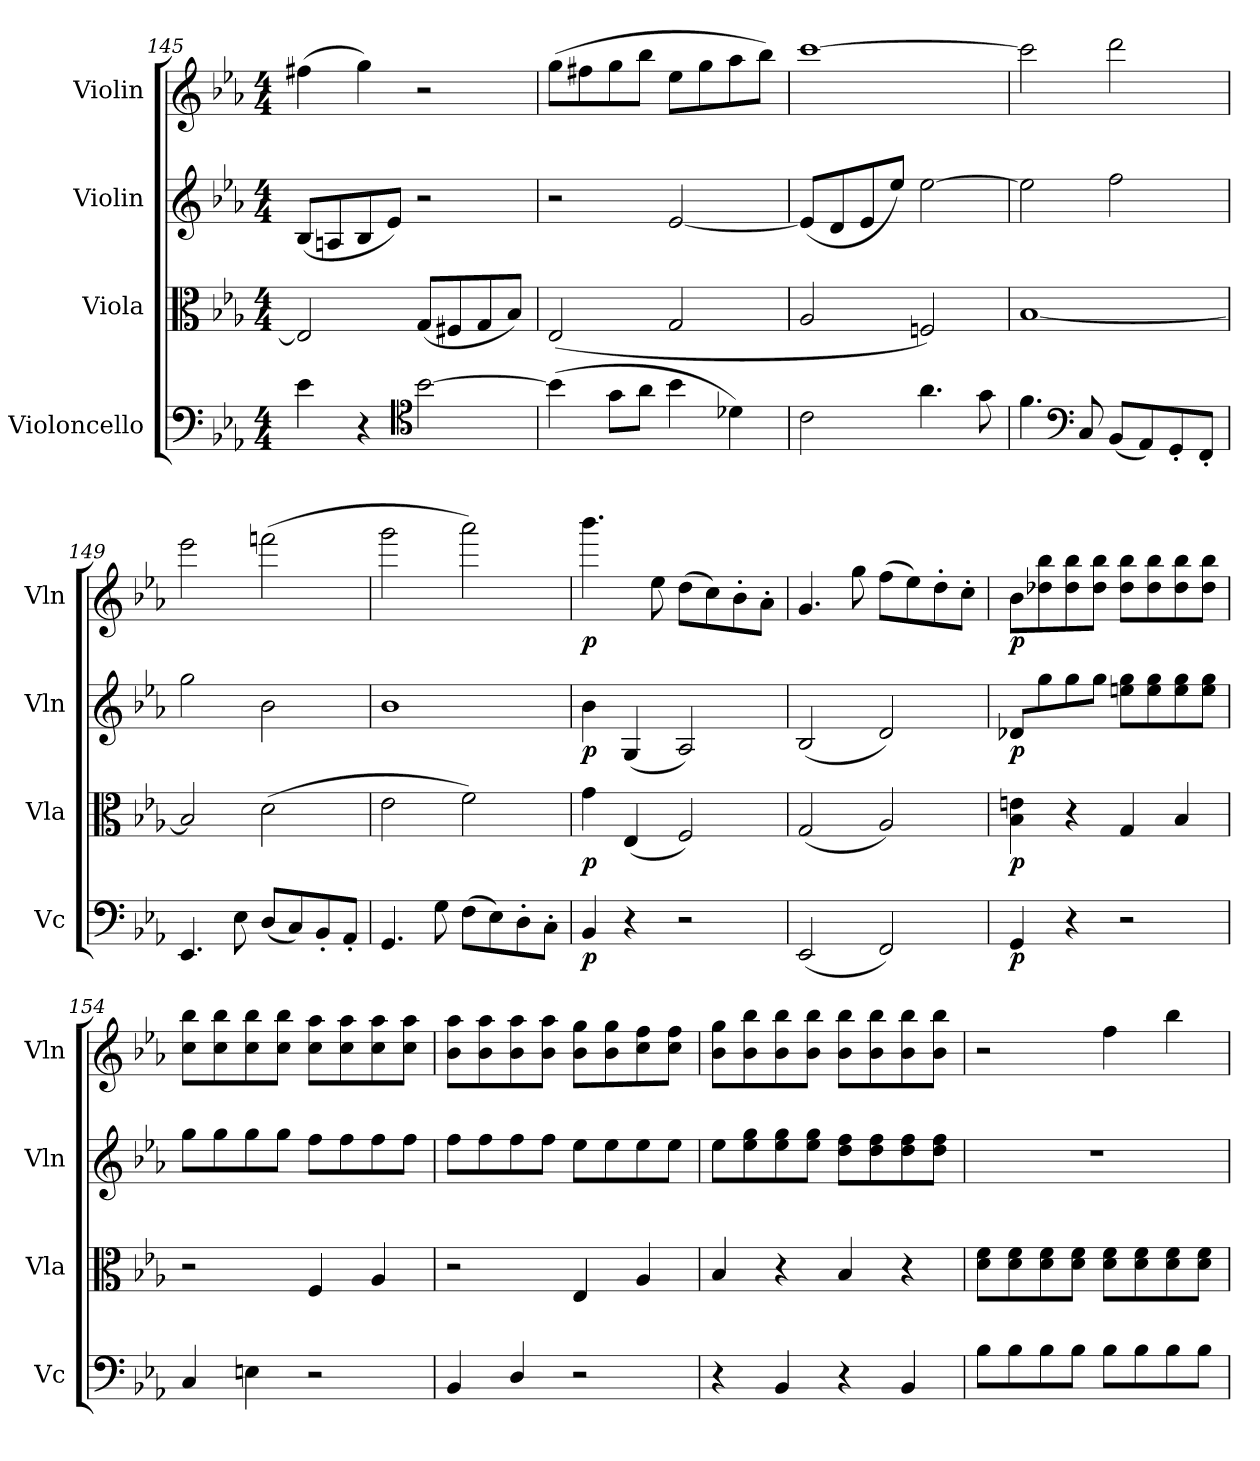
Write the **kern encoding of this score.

**kern	**dynam	**kern	**dynam	**kern	**dynam	**kern	**dynam
*part4	*part4	*part3	*part3	*part2	*part2	*part1	*part1
*staff4	*staff4	*staff3	*staff3	*staff2	*staff2	*staff1	*staff1
*I"Violoncello	*	*I"Viola	*	*I"Violin	*	*I"Violin	*
*I'Vc	*	*I'Vla	*	*I'Vln	*	*I'Vln	*
*clefF4	*	*clefC3	*	*clefG2	*	*clefG2	*
*k[b-e-a-]	*	*k[b-e-a-]	*	*k[b-e-a-]	*	*k[b-e-a-]	*
*E-:	*	*E-:	*	*E-:	*	*E-:	*
*M4/4	*	*M4/4	*	*M4/4	*	*M4/4	*
=145	=145	=145	=145	=145	=145	=145	=145
4e-\	.	2E-/]	.	(8B-/L	.	(4ff#X\	.
.	.	.	.	8An/	.	.	.
4r	.	.	.	8B-/	.	4gg\)	.
.	.	.	.	8e-/J)	.	.	.
*clefC4	*	*	*	*	*	*	*
[2b-\	.	(8G/L	.	2r	.	2r	.
.	.	8F#X/	.	.	.	.	.
.	.	8G/	.	.	.	.	.
.	.	8B-/J)	.	.	.	.	.
=146	=146	=146	=146	=146	=146	=146	=146
(4b-\]	.	(2E-/	.	2r	.	(8gg\L	.
.	.	.	.	.	.	8ff#X\	.
8g\L	.	.	.	.	.	8gg\	.
8a-\J	.	.	.	.	.	8bb-\J	.
4b-\	.	2G/	.	[2e-/	.	8ee-\L	.
.	.	.	.	.	.	8gg\	.
4d-X\)	.	.	.	.	.	8aa-\	.
.	.	.	.	.	.	8bb-\J)	.
=147	=147	=147	=147	=147	=147	=147	=147
2c\	.	2A-/	.	(8e-/L]	.	[1ccc	.
.	.	.	.	8d/	.	.	.
.	.	.	.	8e-/	.	.	.
.	.	.	.	8ee-/J)	.	.	.
4.a-\	.	2Fn/)	.	[2ee-\	.	.	.
8g\	.	.	.	.	.	.	.
=148	=148	=148	=148	=148	=148	=148	=148
4.f\	.	[1B-	.	2ee-\]	.	2ccc\]	.
*clefF4	*	*	*	*	*	*	*
8C/	.	.	.	.	.	.	.
(8BB-/L	.	.	.	2ff\	.	2ddd\	.
8AA-/)	.	.	.	.	.	.	.
8GG'/	.	.	.	.	.	.	.
8FF'/J	.	.	.	.	.	.	.
=149	=149	=149	=149	=149	=149	=149	=149
4.EE-/	.	2B-/]	.	2gg\	.	2eee-\	.
8E-\	.	.	.	.	.	.	.
(8D/L	.	(2d\	.	2b-\	.	(2fffn\	.
8C/)	.	.	.	.	.	.	.
8BB-'/	.	.	.	.	.	.	.
8AA-'/J	.	.	.	.	.	.	.
=150	=150	=150	=150	=150	=150	=150	=150
4.GG/	.	2e-\	.	1b-	.	2ggg\	.
8G\	.	.	.	.	.	.	.
(8F\L	.	2f\)	.	.	.	2aaa-\)	.
8E-\)	.	.	.	.	.	.	.
8D'\	.	.	.	.	.	.	.
8C'\J	.	.	.	.	.	.	.
=151	=151	=151	=151	=151	=151	=151	=151
4BB-/	p	4g\	p	4b-\	p	4.bbb-\	p
4r	.	(4E-/	.	(4G/	.	.	.
.	.	.	.	.	.	8ee-\	.
2r	.	2F/)	.	2A-/)	.	(8dd\L	.
.	.	.	.	.	.	8cc\)	.
.	.	.	.	.	.	8b-'\	.
.	.	.	.	.	.	8a-'\J	.
=152	=152	=152	=152	=152	=152	=152	=152
(2EE-/	.	(2G/	.	(2B-/	.	4.g/	.
.	.	.	.	.	.	8gg\	.
2FF/)	.	2A-/)	.	2d/)	.	(8ff\L	.
.	.	.	.	.	.	8ee-\)	.
.	.	.	.	.	.	8dd'\	.
.	.	.	.	.	.	8cc'\J	.
=153	=153	=153	=153	=153	=153	=153	=153
4GG/	p	4B-\ 4en\	p	8d-X/L	p	8b-\L	p
.	.	.	.	8gg\	.	8dd-X\ 8bb-\	.
4r	.	4r	.	8gg\	.	8dd-\ 8bb-\	.
.	.	.	.	8gg\J	.	8dd-\ 8bb-\J	.
2r	.	4G/	.	8een\ 8gg\L	.	8dd-\ 8bb-\L	.
.	.	.	.	8ee\ 8gg\	.	8dd-\ 8bb-\	.
.	.	4B-/	.	8ee\ 8gg\	.	8dd-\ 8bb-\	.
.	.	.	.	8ee\ 8gg\J	.	8dd-\ 8bb-\J	.
=154	=154	=154	=154	=154	=154	=154	=154
4C/	.	2r	.	8gg\L	.	8cc\ 8bb-\L	.
.	.	.	.	8gg\	.	8cc\ 8bb-\	.
4En\	.	.	.	8gg\	.	8cc\ 8bb-\	.
.	.	.	.	8gg\J	.	8cc\ 8bb-\J	.
2r	.	4F/	.	8ff\L	.	8cc\ 8aa-\L	.
.	.	.	.	8ff\	.	8cc\ 8aa-\	.
.	.	4A-/	.	8ff\	.	8cc\ 8aa-\	.
.	.	.	.	8ff\J	.	8cc\ 8aa-\J	.
=155	=155	=155	=155	=155	=155	=155	=155
4BB-/	.	2r	.	8ff\L	.	8b-\ 8aa-\L	.
.	.	.	.	8ff\	.	8b-\ 8aa-\	.
4D/	.	.	.	8ff\	.	8b-\ 8aa-\	.
.	.	.	.	8ff\J	.	8b-\ 8aa-\J	.
2r	.	4E-/	.	8ee-\L	.	8b-\ 8gg\L	.
.	.	.	.	8ee-\	.	8b-\ 8gg\	.
.	.	4A-/	.	8ee-\	.	8cc\ 8ff\	.
.	.	.	.	8ee-\J	.	8cc\ 8ff\J	.
=156	=156	=156	=156	=156	=156	=156	=156
4r	.	4B-/	.	8ee-\L	.	8b-\ 8gg\L	.
.	.	.	.	8ee-\ 8gg\	.	8b-\ 8bb-\	.
4BB-/	.	4r	.	8ee-\ 8gg\	.	8b-\ 8bb-\	.
.	.	.	.	8ee-\ 8gg\J	.	8b-\ 8bb-\J	.
4r	.	4B-/	.	8dd\ 8ff\L	.	8b-\ 8bb-\L	.
.	.	.	.	8dd\ 8ff\	.	8b-\ 8bb-\	.
4BB-/	.	4r	.	8dd\ 8ff\	.	8b-\ 8bb-\	.
.	.	.	.	8dd\ 8ff\J	.	8b-\ 8bb-\J	.
=157	=157	=157	=157	=157	=157	=157	=157
8B-\L	.	8d\ 8f\L	.	1r	.	2r	.
8B-\	.	8d\ 8f\	.	.	.	.	.
8B-\	.	8d\ 8f\	.	.	.	.	.
8B-\J	.	8d\ 8f\J	.	.	.	.	.
8B-\L	.	8d\ 8f\L	.	.	.	4ff\	.
8B-\	.	8d\ 8f\	.	.	.	.	.
8B-\	.	8d\ 8f\	.	.	.	4bb-\	.
8B-\J	.	8d\ 8f\J	.	.	.	.	.
=	=	=	=	=	=	=	=
*-	*-	*-	*-	*-	*-	*-	*-
